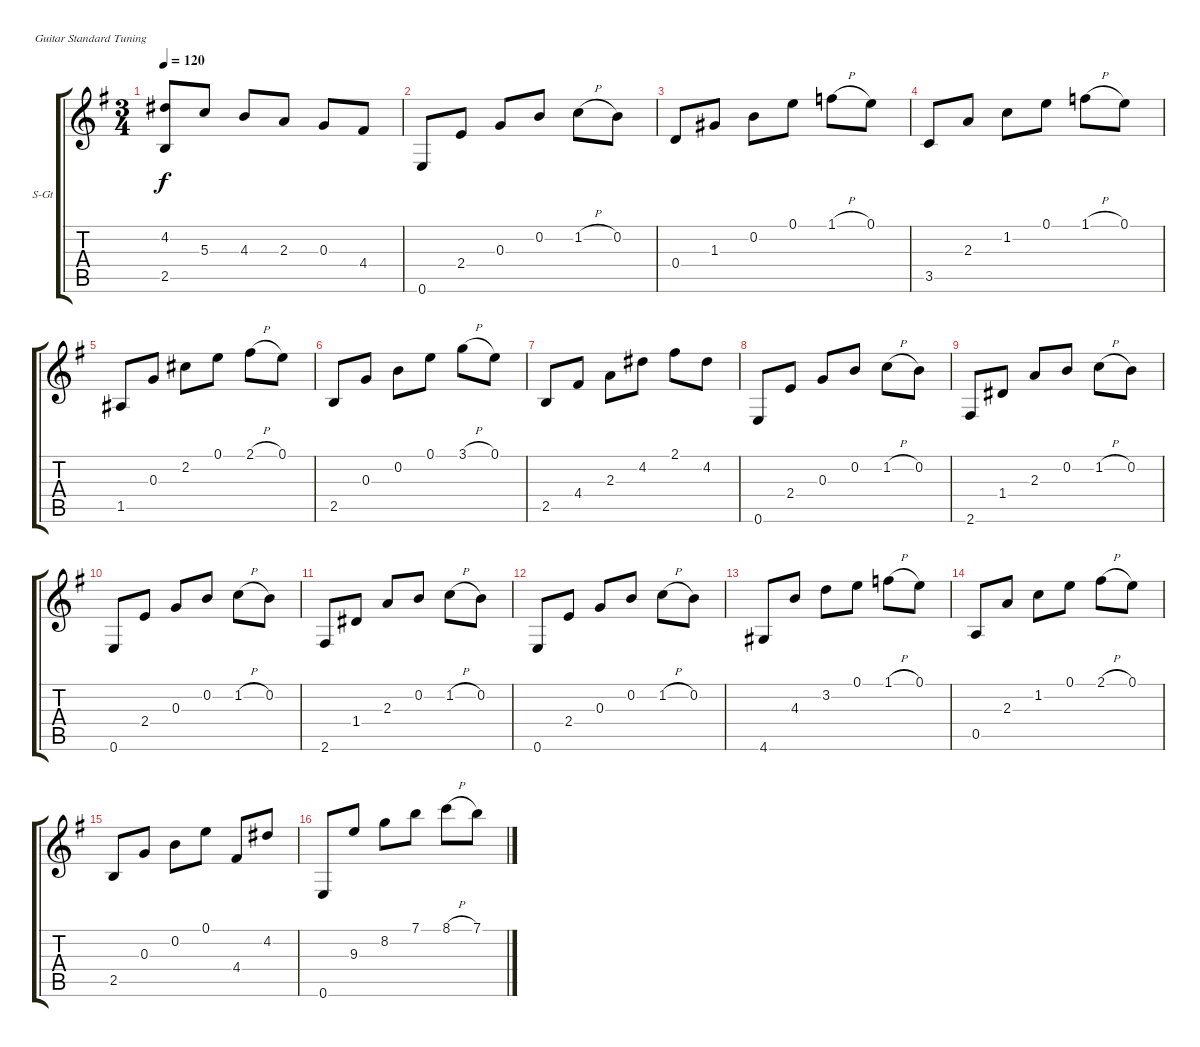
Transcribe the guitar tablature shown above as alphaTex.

\bracketExtendMode groupsimilarinstruments
\firstSystemTrackNameOrientation horizontal
\otherSystemsTrackNameOrientation horizontal
\track ("Track 1" "S-Gt") {instrument acousticguitarsteel}
\staff {score tabs}
\tuning (E4 B3 G3 D3 A2 E2)
\ts (3 4)
\tempo 120
\clef g2
\ks eminor
(4.2 2.5).8{dy f} 5.3.8 4.3.8 2.3.8 0.3.8 4.4.8 |
0.6.8 2.4.8 0.3.8 0.2.8 1.2{h}.8 0.2.8 |
0.4.8 1.3.8 0.2.8 0.1.8 1.1{h}.8 0.1.8 |
3.5.8 2.3.8 1.2.8 0.1.8 1.1{h}.8 0.1.8 |
1.5.8 0.3.8 2.2.8 0.1.8 2.1{h}.8 0.1.8 |
2.5.8 0.3.8 0.2.8 0.1.8 3.1{h}.8 0.1.8 |
2.5.8 4.4.8 2.3.8 4.2.8 2.1.8 4.2.8 |
0.6.8 2.4.8 0.3.8 0.2.8 1.2{h}.8 0.2.8 |
\ks g
2.6.8 1.4.8 2.3.8 0.2.8 1.2{h}.8 0.2.8 |
\ks eminor
0.6.8 2.4.8 0.3.8 0.2.8 1.2{h}.8 0.2.8 |
\ks g
2.6.8 1.4.8 2.3.8 0.2.8 1.2{h}.8 0.2.8 |
\ks eminor
0.6.8 2.4.8 0.3.8 0.2.8 1.2{h}.8 0.2.8 |
\ks g
4.6.8 4.3.8 3.2.8 0.1.8 1.1{h}.8 0.1.8 |
0.5.8 2.3.8 1.2.8 0.1.8 2.1{h}.8 0.1.8 |
2.5.8 0.3.8 0.2.8 0.1.8 4.4.8 4.2.8 |
0.6.8 9.3.8 8.2.8 7.1.8 8.1{h}.8 7.1.8
